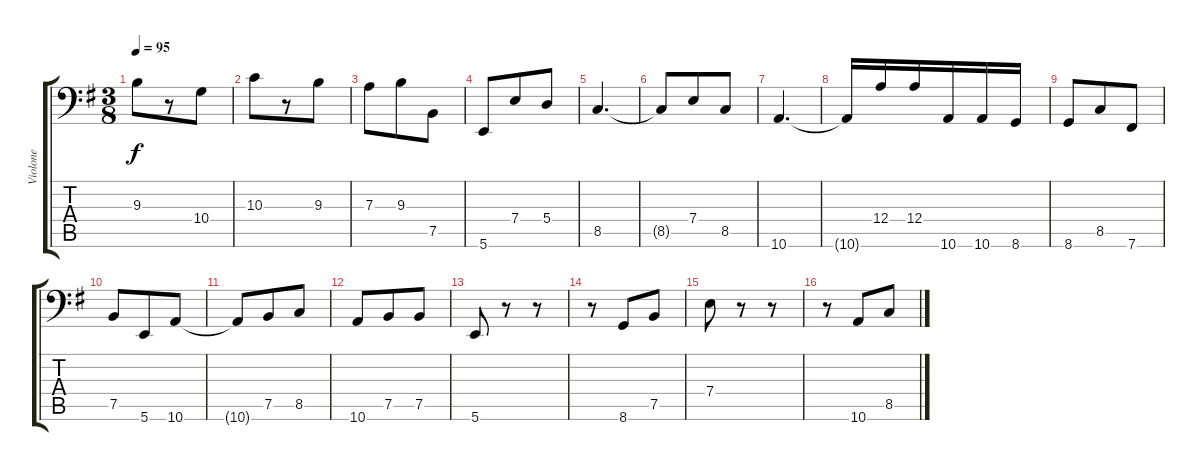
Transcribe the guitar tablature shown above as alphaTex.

\track ("Violone" "Violone") {instrument contrabass}
\staff {score tabs}
\tuning (C3 G2 D2 A1 E1 B0) {hide}
\ts (3 8)
\tempo 95
\clef f4
\ks g
9.3.8{dy f} r.8 10.4.8 |
10.3.8 r.8 9.3.8 |
7.3.8 9.3.8 7.5.8 |
5.6.8 7.4.8 5.4.8 |
8.5.4{d} |
8.5{t}.8{beam Up} 7.4.8{beam Up} 8.5.8{beam Up} |
10.6.4{d} |
10.6{t}.16{beam Up} 12.4.16{beam Up beam merge} 12.4.16{beam Up} 10.6.16{beam Up beam merge} 10.6.16{beam Up} 8.6.16{beam Up} |
8.6.8 8.5.8 7.6.8 |
7.5.8 5.6.8 10.6.8 |
10.6{t}.8 7.5.8 8.5.8 |
10.6.8 7.5.8 7.5.8 |
5.6.8 r.8 r.8 |
r.8 8.6.8{beam merge} 7.5.8 |
7.4.8 r.8 r.8 |
r.8 10.6.8{beam merge} 8.5.8
